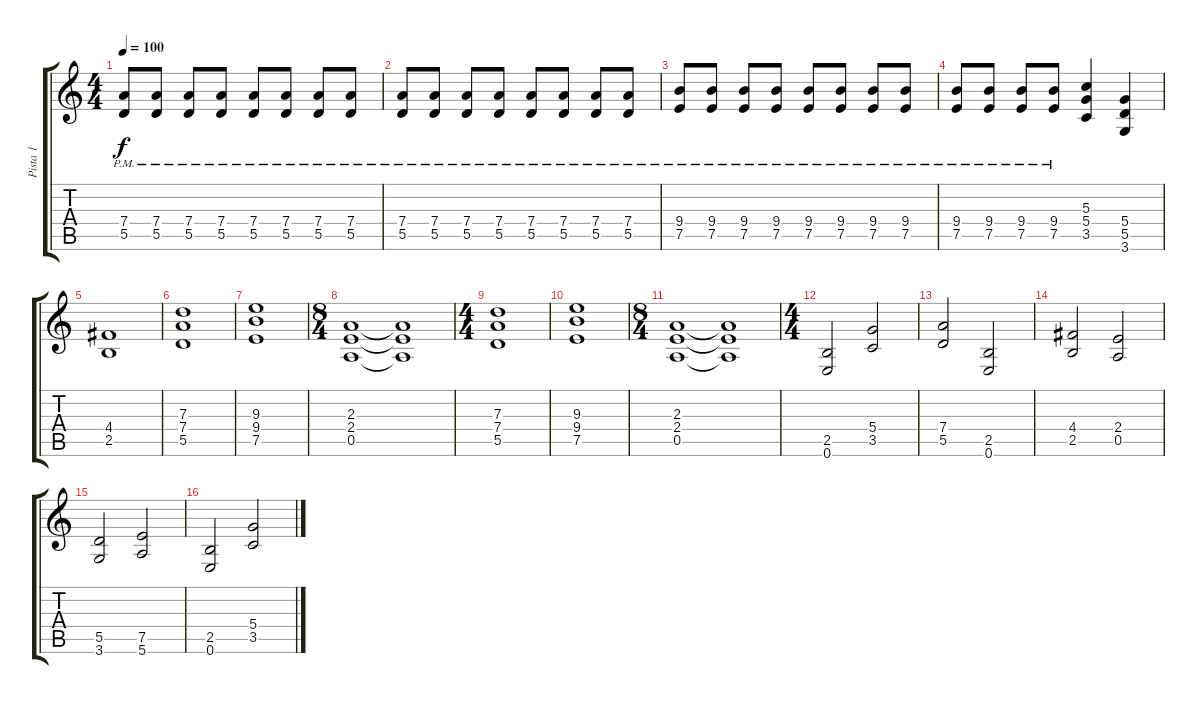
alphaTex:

\track ("Pista 1" "Pista 1") {instrument overdrivenguitar}
\staff {score tabs}
\tuning (E4 B3 G3 D3 A2 E2) {hide}
\ts (4 4)
\tempo 100
\clef g2
\ks c
(7.4 5.5{pm}).8{dy f} (7.4 5.5{pm}).8 (7.4 5.5{pm}).8 (7.4 5.5{pm}).8 (7.4 5.5{pm}).8 (7.4 5.5{pm}).8 (7.4 5.5{pm}).8 (7.4 5.5{pm}).8 |
(7.4 5.5{pm}).8 (7.4 5.5{pm}).8 (7.4 5.5{pm}).8 (7.4 5.5{pm}).8 (7.4 5.5{pm}).8 (7.4 5.5{pm}).8 (7.4 5.5{pm}).8 (7.4 5.5{pm}).8 |
(9.4 7.5{pm}).8 (9.4 7.5{pm}).8 (9.4 7.5{pm}).8 (9.4 7.5{pm}).8 (9.4 7.5{pm}).8 (9.4 7.5{pm}).8 (9.4 7.5{pm}).8 (9.4 7.5{pm}).8 |
(9.4 7.5{pm}).8 (9.4 7.5{pm}).8 (9.4 7.5{pm}).8 (9.4 7.5{pm}).8 (5.3 5.4 3.5).4 (5.4 5.5 3.6).4 |
(4.4 2.5).1{volume 10} |
(7.3 7.4 5.5).1 |
(9.3 9.4 7.5).1 |
\ts (8 4)
(2.3 2.4 0.5).1 (2.3{t} 2.4{t} 0.5{t}).1 |
\ts (4 4)
(7.3 7.4 5.5).1 |
(9.3 9.4 7.5).1 |
\ts (8 4)
(2.3 2.4 0.5).1 (2.3{t} 2.4{t} 0.5{t}).1 |
\ts (4 4)
(2.5 0.6).2 (5.4 3.5).2 |
(7.4 5.5).2 (2.5 0.6).2 |
(4.4 2.5).2 (2.4 0.5).2 |
(5.5 3.6).2 (7.5 5.6).2 |
(2.5 0.6).2 (5.4 3.5).2
